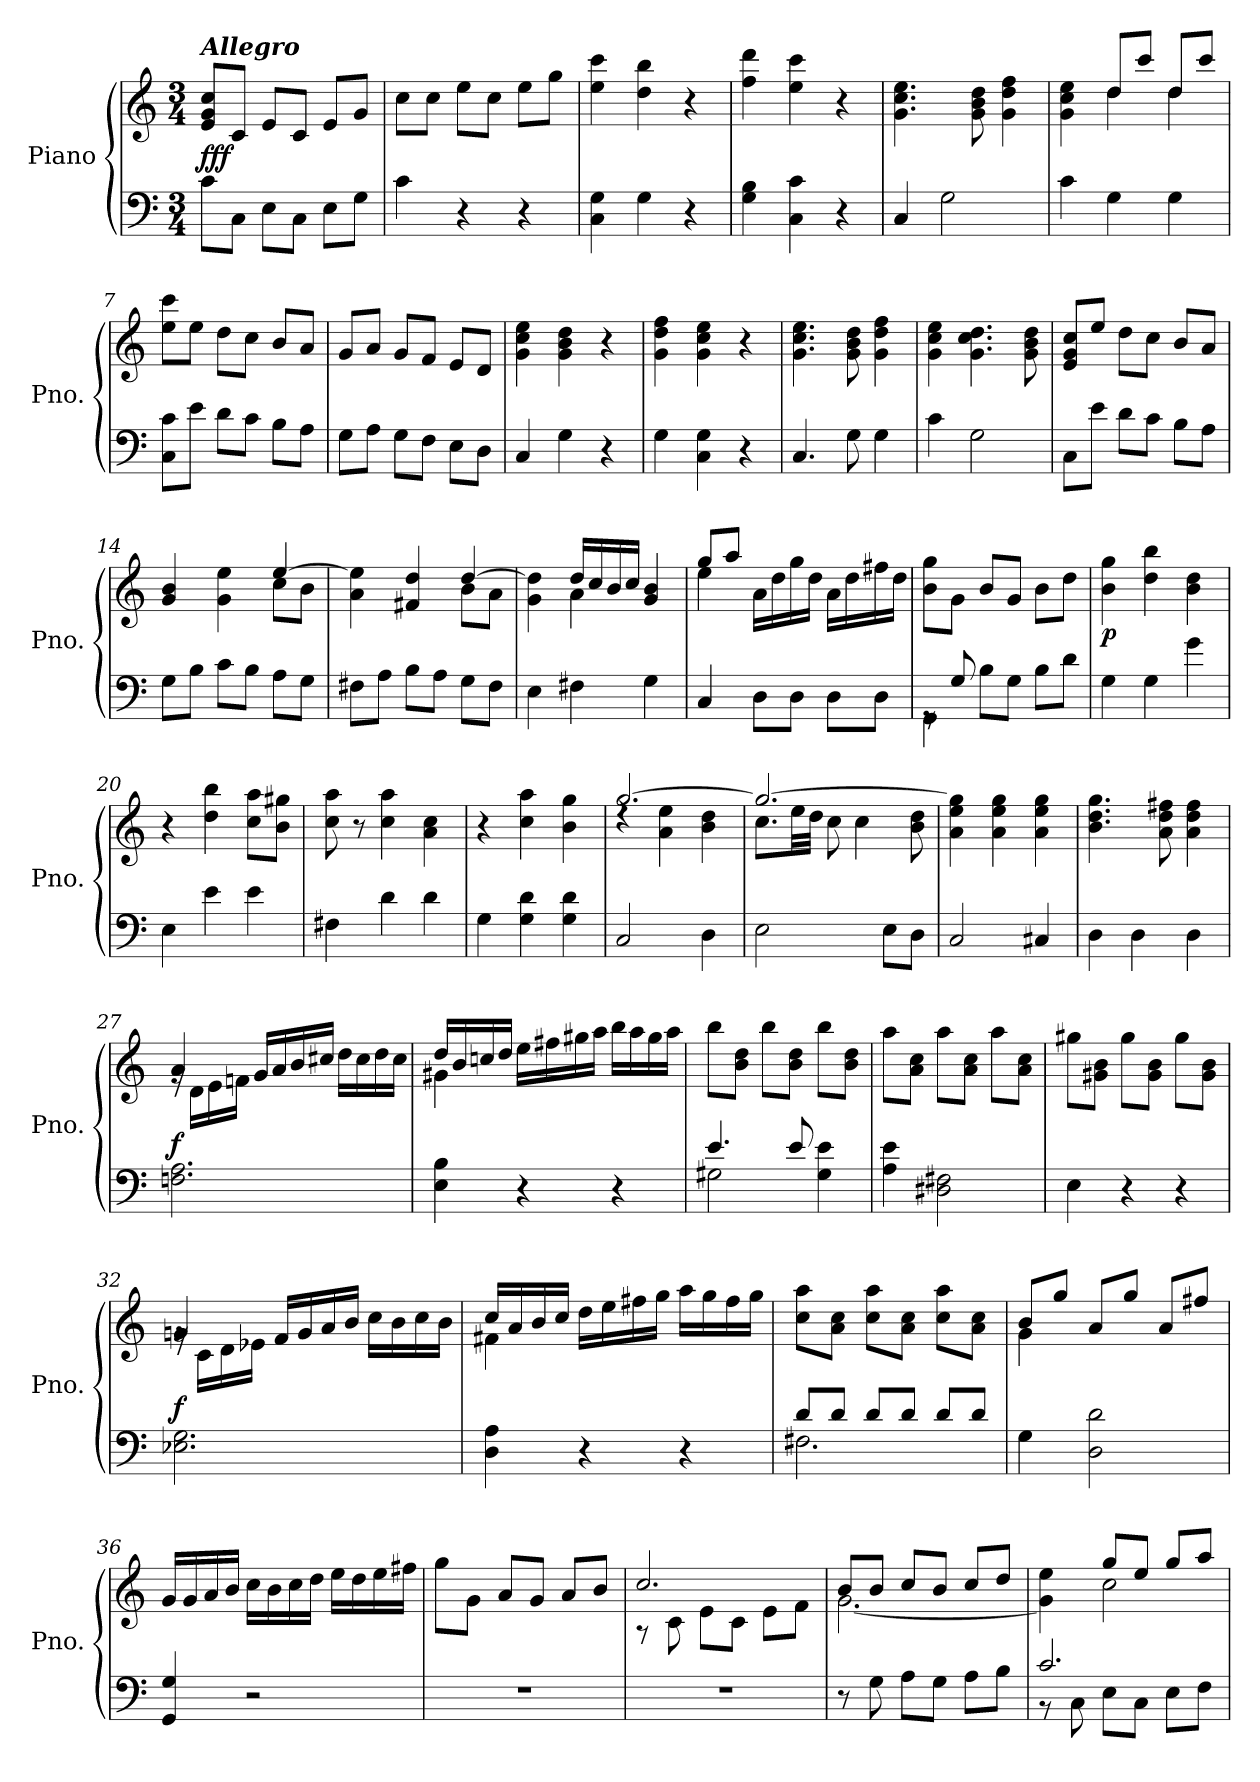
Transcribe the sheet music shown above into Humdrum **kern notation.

**kern	**kern	**dynam
*part1	*part1	*part1
*staff2	*staff1	*staff1/2
*I"Piano	*	*
*I'Pno.	*	*
*clefF4	*clefG2	*
*k[]	*k[]	*
*M3/4	*M3/4	*
=1	=1	=1
!	!LO:TX:a:Bi:t=Allegro	!
!	!	!LO:DY:b
!	!	!LO:DY:n=1:b
!	!	!LO:DY:n=2:b
8c\L	8e/ 8g/ 8cc/L	f f f
8C\J	8c/J	.
8E\L	8e/L	.
8C\J	8c/J	.
8E\L	8e/L	.
8G\J	8g/J	.
=2	=2	=2
4c\	8cc\L	.
.	8cc\J	.
4r	8ee\L	.
.	8cc\J	.
4r	8ee\L	.
.	8gg\J	.
=3	=3	=3
4C\ 4G\	4ee\ 4ccc\	.
4G\	4dd\ 4bb\	.
4r	4r	.
=4	=4	=4
4G\ 4B\	4ff\ 4ddd\	.
4C\ 4c\	4ee\ 4ccc\	.
4r	4r	.
=5	=5	=5
4C/	4.g\ 4.cc\ 4.ee\	.
2G\	.	.
.	8g\ 8b\ 8dd\	.
.	4g\ 4dd\ 4ff\	.
=6	=6	=6
*	*^	*
4c\	4g\ 4cc\ 4ee\	4ryy	.
4G\	8dd/L	4dd\	.
.	8ccc/J	.	.
4G\	8dd/L	4dd\	.
.	8ccc/J	.	.
*	*v	*v	*
=7	=7	=7
8C\ 8c\L	8ee\ 8ccc\L	.
8e\J	8ee\J	.
8d\L	8dd\L	.
8c\J	8cc\J	.
8B\L	8b/L	.
8A\J	8a/J	.
=8	=8	=8
8G\L	8g/L	.
8A\J	8a/J	.
8G\L	8g/L	.
8F\J	8f/J	.
8E\L	8e/L	.
8D\J	8d/J	.
!!LO:LB:g=z
=9	=9	=9
4C/	4g\ 4cc\ 4ee\	.
4G\	4g\ 4b\ 4dd\	.
4r	4r	.
=10	=10	=10
4G\	4g\ 4dd\ 4ff\	.
4C\ 4G\	4g\ 4cc\ 4ee\	.
4r	4r	.
=11	=11	=11
4.C/	4.g\ 4.cc\ 4.ee\	.
8G\	8g\ 8b\ 8dd\	.
4G\	4g\ 4dd\ 4ff\	.
=12	=12	=12
4c\	4g\ 4cc\ 4ee\	.
2G\	4.g\ 4.cc\ 4.dd\	.
.	8g\ 8b\ 8dd\	.
=13	=13	=13
8C\L	8e/ 8g/ 8cc/L	.
8e\J	8ee/J	.
8d\L	8dd\L	.
8c\J	8cc\J	.
8B\L	8b/L	.
8A\J	8a/J	.
=14	=14	=14
*	*^	*
8G\L	4g/ 4b/	2ryy	.
8B\J	.	.	.
8c\L	4g\ 4ee\	.	.
8B\J	.	.	.
8A\L	[4ee/	8cc\L	.
8G\J	.	8b\J	.
=15	=15	=15	=15
8F#X\L	4a\ 4ee\]	2ryy	.
8A\J	.	.	.
8B\L	4f#X/ 4dd/	.	.
8A\J	.	.	.
8G\L	[4dd/	8b\L	.
8F#\J	.	8a\J	.
=16	=16	=16	=16
4E\	4g\ 4dd\]	4ryy	.
4F#X\	16dd/LL	4a\	.
.	16cc/	.	.
.	16b/	.	.
.	16cc/JJ	.	.
4G\	4g/ 4b/	4ryy	.
!!LO:LB:g=z	!!
=17	=17	=17	=17
4C/	8gg/L	4ee\	.
.	8aa/J	.	.
8D\L	16a\LL	2ryy	.
.	16dd\	.	.
8D\J	16gg\	.	.
.	16dd\JJ	.	.
8D\L	16a\LL	.	.
.	16dd\	.	.
8D\J	16ff#X\	.	.
.	16dd\JJ	.	.
*	*v	*v	*
=18	=18	=18
*^	*	*
8rGG	4GG\	8b\ 8gg\L	.
8G/	.	8g\J	.
8B\L	2ryy	8b/L	.
8G\J	.	8g/J	.
8B\L	.	8b\L	.
8d\J	.	8dd\J	.
*v	*v	*	*
=19	=19	=19
!	!	!LO:DY:b
4G\	4b\ 4gg\	p
4G\	4dd\ 4bb\	.
4g\	4b\ 4dd\	.
=20	=20	=20
4E\	4r	.
4e\	4dd\ 4bb\	.
4e\	8cc\ 8aa\L	.
.	8b\ 8gg#X\J	.
=21	=21	=21
4F#X\	8cc\ 8aa\	.
.	8r	.
4d\	4cc\ 4aa\	.
4d\	4a\ 4cc\	.
=22	=22	=22
4G\	4r	.
4G\ 4d\	4cc\ 4aa\	.
4G\ 4d\	4b\ 4gg\	.
=23	=23	=23
*	*^	*
2C/	[2.gg/	4rdd	.
.	.	4a\ 4ee\	.
4D\	.	4b\ 4dd\	.
!!LO:LB:g=z	!!
=24	=24	=24	=24
2E\	2.gg/_	8.cc\L	.
.	.	32ee\LL	.
.	.	32dd\JJJ	.
.	.	8cc\	.
.	.	4cc\	.
8E\L	.	.	.
8D\J	.	8b\ 8dd\	.
*	*v	*v	*
=25	=25	=25
2C/	4a\ 4ee\ 4gg\]	.
.	4a\ 4ee\ 4gg\	.
4C#X/	4a\ 4ee\ 4gg\	.
=26	=26	=26
4D\	4.b\ 4.dd\ 4.gg\	.
4D\	.	.
.	8a\ 8dd\ 8ff#X\	.
4D\	4a\ 4dd\ 4ff#\	.
=27	=27	=27
*	*^	*
!	!	!	!LO:DY:b
2.Fn\ 2.A\	4a/	16rg	f
.	.	16d\LL	.
.	.	16e\	.
.	.	16fn\JJ	.
.	16g/LL	2ryy	.
.	16a/	.	.
.	16b/	.	.
.	16cc#X/JJ	.	.
.	16dd\LL	.	.
.	16cc#\	.	.
.	16dd\	.	.
.	16cc#\JJ	.	.
=28	=28	=28	=28
4E\ 4B\	16dd/LL	4g#X\	.
.	16b/	.	.
.	16ccn/	.	.
.	16dd/JJ	.	.
4r	16ee\LL	2ryy	.
.	16ff#X\	.	.
.	16gg#X\	.	.
.	16aa\JJ	.	.
4r	16bb\LL	.	.
.	16aa\	.	.
.	16gg#\	.	.
.	16aa\JJ	.	.
*	*v	*v	*
!!LO:LB:g=z
=29	=29	=29
*^	*	*
4.e/	2G#X\	8bb\L	.
.	.	8b\ 8dd\J	.
.	.	8bb\L	.
8e/	.	8b\ 8dd\J	.
4G#\ 4e\	4ryy	8bb\L	.
.	.	8b\ 8dd\J	.
*v	*v	*	*
=30	=30	=30
4A\ 4e\	8aa\L	.
.	8a\ 8cc\J	.
2D#X\ 2F#X\	8aa\L	.
.	8a\ 8cc\J	.
.	8aa\L	.
.	8a\ 8cc\J	.
=31	=31	=31
4E\	8gg#X\L	.
.	8g#X\ 8b\J	.
4r	8gg#\L	.
.	8g#\ 8b\J	.
4r	8gg#\L	.
.	8g#\ 8b\J	.
=32	=32	=32
*	*^	*
!	!	!	!LO:DY:b
2.E-X\ 2.G\	4gn/	16rg	f
.	.	16c\LL	.
.	.	16d\	.
.	.	16e-X\JJ	.
.	16f/LL	2ryy	.
.	16g/	.	.
.	16a/	.	.
.	16b/JJ	.	.
.	16cc\LL	.	.
.	16b\	.	.
.	16cc\	.	.
.	16b\JJ	.	.
=33	=33	=33	=33
4D\ 4A\	16cc/LL	4f#X\	.
.	16a/	.	.
.	16b/	.	.
.	16cc/JJ	.	.
4r	16dd\LL	2ryy	.
.	16ee\	.	.
.	16ff#X\	.	.
.	16gg\JJ	.	.
4r	16aa\LL	.	.
.	16gg\	.	.
.	16ff#\	.	.
.	16gg\JJ	.	.
*	*v	*v	*
!!LO:PB:g=z
=34	=34	=34
*^	*	*
8d/L	2.F#X\	8cc\ 8aa\L	.
8d/J	.	8a\ 8cc\J	.
8d/L	.	8cc\ 8aa\L	.
8d/J	.	8a\ 8cc\J	.
8d/L	.	8cc\ 8aa\L	.
8d/J	.	8a\ 8cc\J	.
*v	*v	*	*
=35	=35	=35
*	*^	*
4G\	8b/L	4g\	.
.	8gg/J	.	.
2D\ 2d\	8a/L	2ryy	.
.	8gg/J	.	.
.	8a/L	.	.
.	8ff#X/J	.	.
*	*v	*v	*
=36	=36	=36
4GG/ 4G/	16g/LL	.
.	16g/	.
.	16a/	.
.	16b/JJ	.
2r	16cc\LL	.
.	16b\	.
.	16cc\	.
.	16dd\JJ	.
.	16ee\LL	.
.	16dd\	.
.	16ee\	.
.	16ff#X\JJ	.
=37	=37	=37
2.r	8gg\L	.
.	8g\J	.
.	8a/L	.
.	8g/J	.
.	8a/L	.
.	8b/J	.
=38	=38	=38
*	*^	*
2.r	2.cc/	8r	.
.	.	8c\	.
.	.	8e\L	.
.	.	8c\J	.
.	.	8e\L	.
.	.	8f\J	.
=39	=39	=39	=39
8r	8b/L	[2.g\	.
8G\	8b/J	.	.
8A\L	8cc/L	.	.
8G\J	8b/J	.	.
8A\L	8cc/L	.	.
8B\J	8dd/J	.	.
!!LO:LB:g=z	!!
=40	=40	=40	=40
*^	*	*	*
2.c/	8r	4g\] 4ee\	4ryy	.
.	8C\	.	.	.
.	8E\L	8gg/L	2cc\	.
.	8C\J	8ee/J	.	.
.	8E\L	8gg/L	.	.
.	8F\J	8aa/J	.	.
*v	*v	*	*	*
*	*v	*v	*
=	=	=
*-	*-	*-
